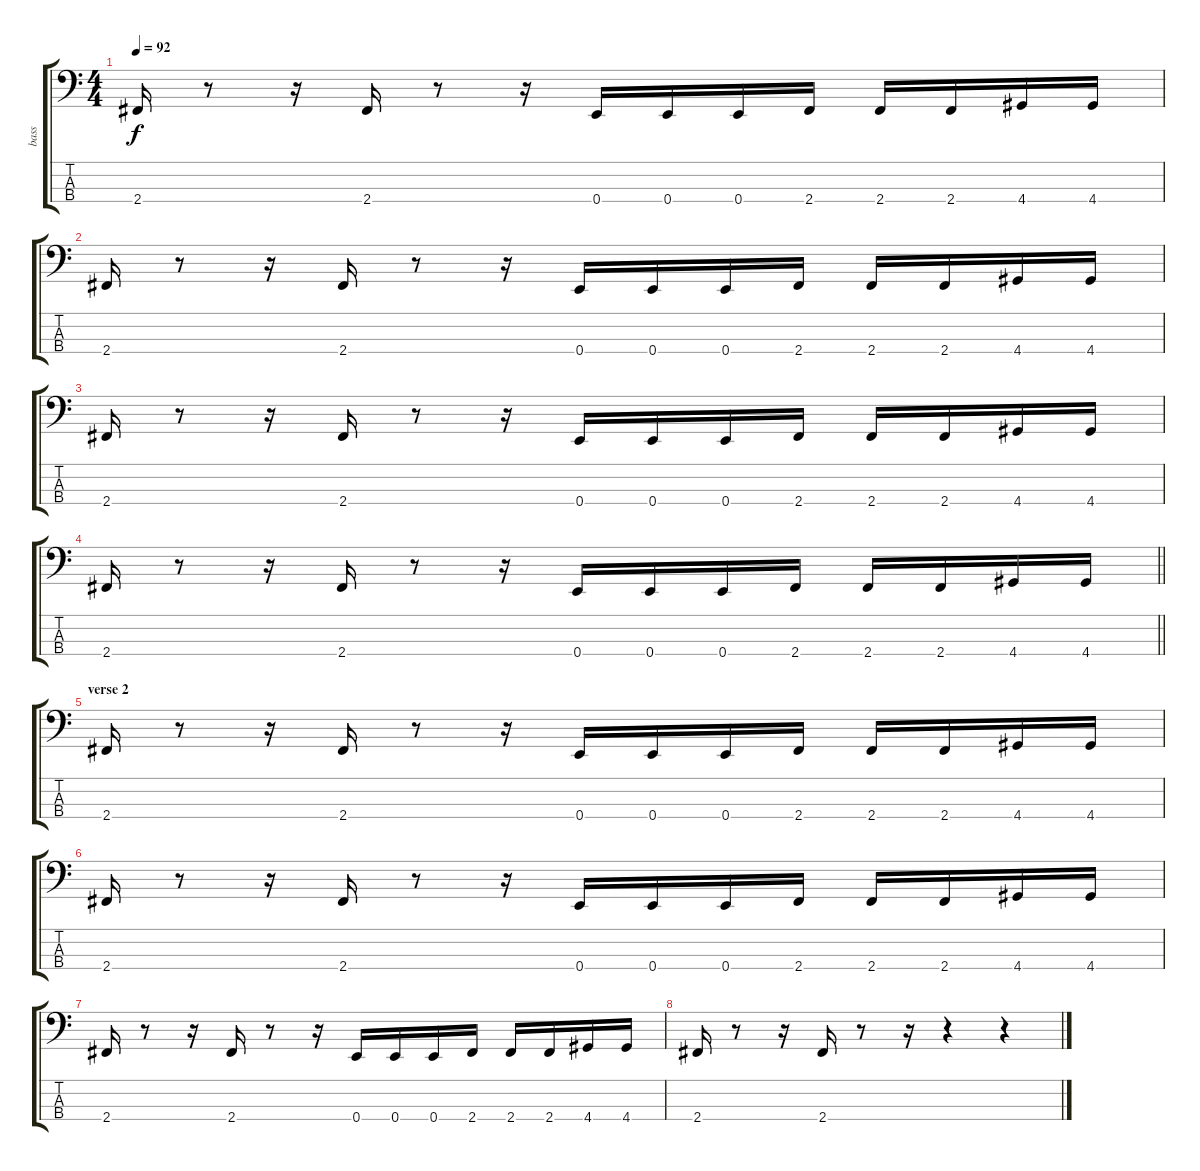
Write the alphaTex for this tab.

\track ("bass" "bass") {instrument fretlessbass}
\staff {score tabs}
\tuning (G2 D2 A1 E1) {hide}
\ts (4 4)
\tempo 92
\clef f4
\ks c
2.4.16{dy f} r.8 r.16 2.4.16 r.8 r.16 0.4.16 0.4.16 0.4.16 2.4.16 2.4.16 2.4.16 4.4.16 4.4.16 |
2.4.16 r.8 r.16 2.4.16 r.8 r.16 0.4.16 0.4.16 0.4.16 2.4.16 2.4.16 2.4.16 4.4.16 4.4.16 |
2.4.16 r.8 r.16 2.4.16 r.8 r.16 0.4.16 0.4.16 0.4.16 2.4.16 2.4.16 2.4.16 4.4.16 4.4.16 |
\barLineRight lightlight
2.4.16 r.8 r.16 2.4.16 r.8 r.16 0.4.16 0.4.16 0.4.16 2.4.16 2.4.16 2.4.16 4.4.16 4.4.16 |
\section ("" "verse 2")
2.4.16 r.8 r.16 2.4.16 r.8 r.16 0.4.16 0.4.16 0.4.16 2.4.16 2.4.16 2.4.16 4.4.16 4.4.16 |
2.4.16 r.8 r.16 2.4.16 r.8 r.16 0.4.16 0.4.16 0.4.16 2.4.16 2.4.16 2.4.16 4.4.16 4.4.16 |
2.4.16 r.8 r.16 2.4.16 r.8 r.16 0.4.16 0.4.16 0.4.16 2.4.16 2.4.16 2.4.16 4.4.16 4.4.16 |
2.4.16 r.8 r.16 2.4.16 r.8 r.16 r.4 r.4
